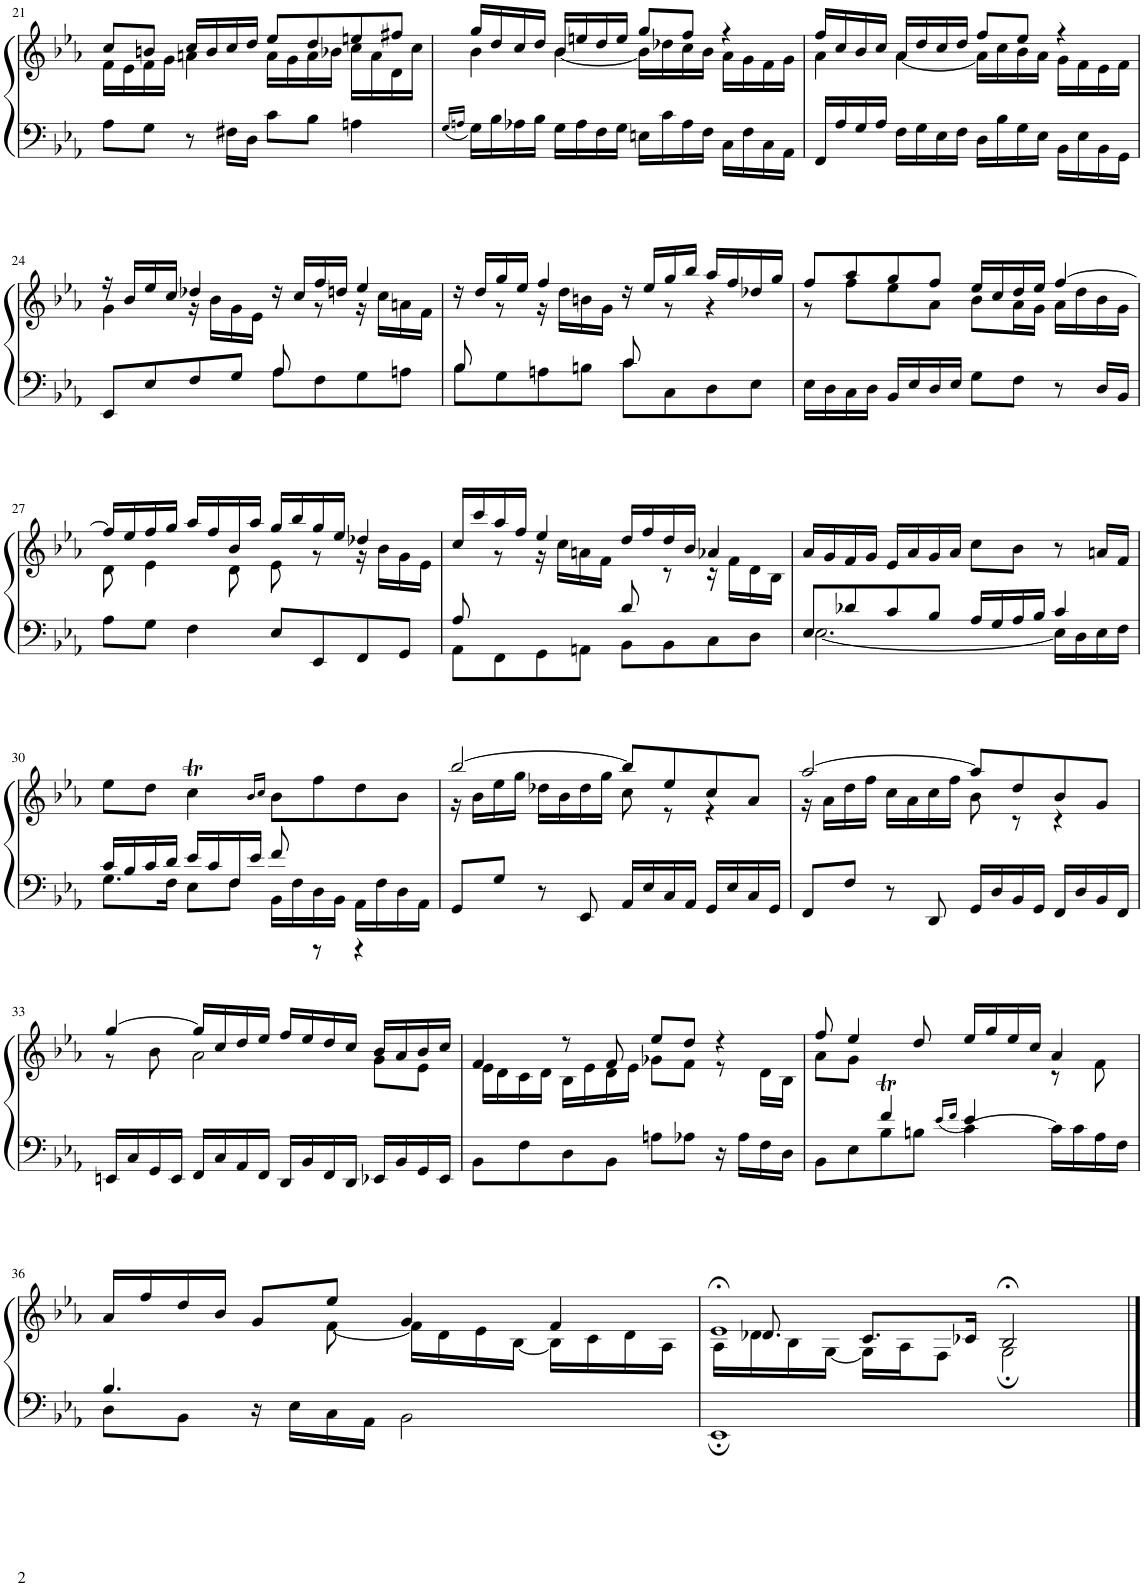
**kern	**kern
*part1	*part1
*staff2	*staff1
*I"Piano	*
*I'Pno	*
!!LO:PB:g=z
*clefF4	*clefG2
*k[b-e-a-]	*k[b-e-a-]
*M4/4	*M4/4
=21	=21
*	*^
8A-\L	8cc/L	16f\LL
.	.	16e-\
8G\J	8bn/J	16f\
.	.	16g\JJ
8r	16cc/LL	4an\
.	16b/	.
16F#X\LL	16cc/	.
16D\JJ	16dd/JJ	.
8c\L	8ee-/L	16a\LL
.	.	16g\
8B-\J	8dd/	16a\
.	.	16b-X\JJ
4An\	8een/	16cc\LL
.	.	16a\
.	8ff#X/J	16d\
.	.	16cc\JJ
=22	=22	=22
16qG/LL	.	.
16qAn/JJ	.	.
16G\LL	16gg/LL	4b-\
16B-\	16dd/	.
16A-X\	16cc/	.
16B-\JJ	16dd/JJ	.
16G\LL	16b-/LL	[4b-\
16A-\	16een/	.
16F\	16dd/	.
16G\JJ	16ee/JJ	.
16En\LL	8gg/L	16b-\LL]
16c\	.	16dd-X\
16A-\	8ff/J	16cc\
16F\JJ	.	16b-\JJ
16C\LL	4r	16a-\LL
16F\	.	16g\
16C\	.	16f\
16AA-\JJ	.	16g\JJ
=23	=23	=23
16FF/LL	16ff/LL	4a-\
16A-/	16cc/	.
16G/	16b-/	.
16A-/JJ	16cc/JJ	.
16F\LL	16a-/LL	[4a-\
16G\	16dd/	.
16E-\	16cc/	.
16F\JJ	16dd/JJ	.
16D\LL	8ff/L	16a-\LL]
16B-\	.	16cc\
16G\	8ee-/J	16b-\
16E-\JJ	.	16a-\JJ
16BB-\LL	4r	16g\LL
16E-\	.	16f\
16BB-\	.	16e-\
16GG\JJ	.	16f\JJ
!!LO:LB:g=z	!!
=24	=24	=24
*^	*	*
2ryy	8EE-/L	16r	4g\
.	.	16b-/LL	.
.	8E-/	16ee-/	.
.	.	16cc/JJ	.
.	8F/	4dd-X/	16r
.	.	.	16b-\LL
.	8G/J	.	16g\
.	.	.	16e-\JJ
8A-/	8A-\L	16r	8ryy
.	.	16cc/LL	.
4.ryy	8F\	16ff/	8r
.	.	16ddn/JJ	.
.	8G\	4ee-/	16r
.	.	.	16cc\LL
.	8An\J	.	16an\
.	.	.	16f\JJ
=25	=25	=25	=25
8B-/	8B-\L	16r	8ryy
.	.	16dd/LL	.
4.ryy	8G\	16gg/	8r
.	.	16ee-/JJ	.
.	8An\	4ff/	16r
.	.	.	16dd\LL
.	8Bn\J	.	16bn\
.	.	.	16g\JJ
8c/	8c\L	16r	8ryy
.	.	16ee-/LL	.
4.ryy	8C\	16gg/	8r
.	.	16bb-/JJ	.
.	8D\	16aa-/LL	4r
.	.	16ff/	.
.	8E-\J	16dd-X/	.
.	.	16gg/JJ	.
*v	*v	*	*
=26	=26	=26
16E-\LL	8ff/L	8r
16D\	.	.
16C\	8aa-/	8ff\L
16D\JJ	.	.
16BB-/LL	8gg/	8ee-\
16E-/	.	.
16D/	8ff/J	8a-\J
16E-/JJ	.	.
8G\L	16ee-/LL	8b-\L
.	16cc/	.
8F\J	16dd/	16a-\L
.	16ee-/JJ	16g\JJ
8r	[4ff/	16a-\LL
.	.	16dd\
16D/LL	.	16b-\
16BB-/JJ	.	16g\JJ
!!LO:LB:g=z	!!
=27	=27	=27
8A-\L	16ff/LL]	8d\
.	16ee-/	.
8G\J	16ff/	4e-\
.	16gg/JJ	.
4F\	16aa-/LL	.
.	16ff/	.
.	16b-/	8d\
.	16aa-/JJ	.
8E-/L	16gg/LL	8e-\
.	16bb-/	.
8EE-/	16gg/	8r
.	16ee-/JJ	.
8FF/	4dd-X/	16r
.	.	16b-\LL
8GG/J	.	16g\
.	.	16e-\JJ
=28	=28	=28
*^	*	*
8A-/	8AA-\L	16cc/LL	8ryy
.	.	16ccc/	.
4.ryy	8FF\	16aa-/	8r
.	.	16ff/JJ	.
.	8GG\	4ee-/	16r
.	.	.	16cc\LL
.	8AAn\J	.	16an\
.	.	.	16f\JJ
8d/	8BB-\L	16dd/LL	8ryy
.	.	16ff/	.
4.ryy	8BB-\	16dd/	8r
.	.	16b-/JJ	.
.	8C\	4a-X/	16r
.	.	.	16f\LL
.	8D\J	.	16d\
.	.	.	16B-\JJ
*	*	*v	*v
=29	=29	=29
[2.E-\	8E-/L	16a-/LL
.	.	16g/
.	8d-X/	16f/
.	.	16g/JJ
.	8c/	16e-/LL
.	.	16a-/
.	8B-/J	16g/
.	.	16a-/JJ
.	16A-/LL	8cc\L
.	16G/	.
.	16A-/	8b-\J
.	16B-/JJ	.
16E-\LL]	4c/	8r
16D\	.	.
16E-\	.	16an/LL
16F\JJ	.	16f/JJ
!!LO:LB:g=z
=30	=30	=30
8.G\L	16c/LL	8ee-\L
.	16B-/	.
.	16c/	8dd\J
16F\Jk	16d/JJ	.
8E-\L	16e-/LL	4ccT\
.	16c/	.
8F\J	16F/	.
.	16e-/JJ	.
.	.	16qb-/LL
.	.	16qcc/JJ
16BB-\LL	8f/	8b-\L
16F\	.	.
16D\	8r	8ff\
16BB-\JJ	.	.
16AA-\LL	4r	8dd\
16F\	.	.
16D\	.	8b-\J
16AA-\JJ	.	.
*v	*v	*
=31	=31
*	*^
8GG/L	[2bb-/	16r
.	.	16b-\LL
8G/J	.	16ee-\
.	.	16gg\JJ
8r	.	16dd-X\LL
.	.	16b-\
8EE-/	.	16dd-\
.	.	16gg\JJ
16AA-/LL	8bb-/L]	8cc\
16E-/	.	.
16C/	8ee-/	8r
16AA-/JJ	.	.
16GG/LL	8cc/	4r
16E-/	.	.
16C/	8a-/J	.
16GG/JJ	.	.
=32	=32	=32
8FF/L	[2aa-/	16r
.	.	16a-\LL
8F/J	.	16dd\
.	.	16ff\JJ
8r	.	16cc\LL
.	.	16a-\
8DD/	.	16cc\
.	.	16ff\JJ
16GG/LL	8aa-/L]	8b-\
16D/	.	.
16BB-/	8dd/	8r
16GG/JJ	.	.
16FF/LL	8b-/	4r
16D/	.	.
16BB-/	8g/J	.
16FF/JJ	.	.
!!LO:LB:g=z	!!
=33	=33	=33
16EEn/LL	[4gg/	8r
16C/	.	.
16GG/	.	8b-\
16EE/JJ	.	.
16FF/LL	16gg/LL]	2a-\
16C/	16cc/	.
16AA-/	16dd/	.
16FF/JJ	16ee-/JJ	.
16DD/LL	16ff/LL	.
16BB-/	16ee-/	.
16FF/	16dd/	.
16DD/JJ	16cc/JJ	.
16EE-X/LL	16b-/LL	8g\L
16BB-/	16a-/	.
16GG/	16b-/	8e-\J
16EE-/JJ	16cc/JJ	.
=34	=34	=34
8BB-\L	4f/	16e-\LL
.	.	16d\
8F\	.	16c\
.	.	16d\JJ
8D\	8r	16B-\LL
.	.	16e-\
8BB-\J	8f/	16d\
.	.	16e-\JJ
8An\L	8ee-/L	8g-X\L
8A-X\J	8dd/J	8f\J
16r	4r	8r
16A-\LL	.	.
16F\	.	16d\LL
16D\JJ	.	16B-\JJ
=35	=35	=35
*^	*	*
4ryy	8BB-\L	8ff/	8a-\L
.	8E-\	4ee-/	8g\J
4fT/	8B-\	.	2ryy
.	8Bn\J	8dd/	.
16qe-/LL	.	.	.
16qf/JJ	.	.	.
4e-/	[4c\	16ee-/LL	.
.	.	16gg/	.
.	.	16ee-/	.
.	.	16cc/JJ	.
4ryy	16c\LL]	4a-/	8r
.	16c\	.	.
.	16A-\	.	8f\
.	16F\JJ	.	.
!!LO:LB:g=z	!!
=36	=36	=36	=36
4.B-/	8D\L	16a-/LL	4.ryy
.	.	16ff/	.
.	8BB-\J	16dd/	.
.	.	16b-/JJ	.
.	16r	8g/L	.
.	16E-\LL	.	.
2ryy	16C\	8ee-/J	[8f\
.	16AA-\JJ	.	.
.	2BB-\	4g/	16f\LL]
.	.	.	16d\
.	.	.	16e-\
.	.	.	[16B-\JJ
.	.	4f/	16B-\LL]
.	.	.	16c\
8ryy	.	.	16d\
.	.	.	16A-\JJ
*v	*v	*	*
=37	=37	=37
*	*	*^
1EE-;	1e-;<	16A-\LL	16ryy
.	.	16d\	8.d-X/
.	.	16B-\	.
.	.	[16G\JJ	.
.	.	16G\LL]	8.c/L
.	.	16A-\J	.
.	.	8F\J	.
.	.	.	16c-X/Jk
.	.	2G;\	2B-;</
*	*v	*v	*v
==	==
*-	*-
